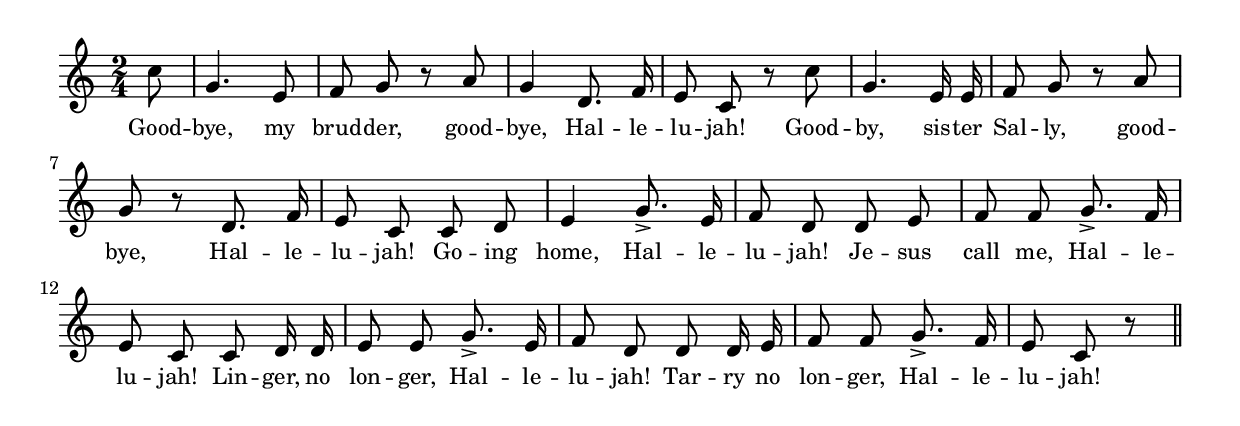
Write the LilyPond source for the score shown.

% 070.ly - Score sheet for "Good-bye"
% Copyright (C) 2007  Marcus Brinkmann <marcus@gnu.org>
%
% This score sheet is free software; you can redistribute it and/or
% modify it under the terms of the Creative Commons Legal Code
% Attribution-ShareALike as published by Creative Commons; either
% version 2.0 of the License, or (at your option) any later version.
%
% This score sheet is distributed in the hope that it will be useful,
% but WITHOUT ANY WARRANTY; without even the implied warranty of
% MERCHANTABILITY or FITNESS FOR A PARTICULAR PURPOSE.  See the
% Creative Commons Legal Code Attribution-ShareALike for more details.
%
% You should have received a copy of the Creative Commons Legal Code
% Attribution-ShareALike along with this score sheet; if not, write to
% Creative Commons, 543 Howard Street, 5th Floor,
% San Francisco, CA 94105-3013  United States

\version "2.10.0"

%\header
%{
%  title = "Good-bye"
%  composer = "trad."
%}

melody =
<<
     \context Voice
    {
	\set Staff.midiInstrument = "acoustic grand"
	\override Staff.VerticalAxisGroup #'minimum-Y-extent = #'(0 . 0)
	
	\autoBeamOff

	\time 2/4
	\clef violin
	\key c \major
	{
	    \partial 8 c''8 | g'4. e'8 | f'8 g' r a' | g'4 d'8. f'16 |
	    e'8 c' r c'' | g'4. e'16 e' | f'8 g' r a' | g' r d'8. f'16 |
	    e'8 c' c' d' | e'4 g'8.-> e'16 | f'8 d' d' e' |
	    f'8 f' g'8.-> f'16 | e'8 c' c' d'16 d' | e'8 e' g'8.-> e'16 |
	    f'8 d' d' d'16 e' | f'8 f' g'8.-> f'16 | e'8 c' r \bar "||"
	}
    }
    \lyricsto "" \new Lyrics
    {
        \override LyricText #'font-size = #0
        \override StanzaNumber #'font-size = #-1

	Good -- bye, my brud -- der, good -- bye,
	Hal -- le -- lu -- jah!
	Good -- by, sis -- ter Sal -- ly, good -- bye,
	Hal -- le -- lu -- jah!
	Go -- ing home,
	Hal -- le -- lu -- jah!
	Je -- sus call me,
	Hal -- le -- lu -- jah!
	Lin -- ger, no lon -- ger,
	Hal -- le -- lu -- jah!
	Tar -- ry no lon -- ger,
	Hal -- le -- lu -- jah!
    }
>>


\score
{
  \new Staff { \melody }

  \layout { indent = 0.0 }
}

\score
{
  \new Staff { \unfoldRepeats \melody }

  
  \midi {
    \context {
      \Score
      tempoWholesPerMinute = #(ly:make-moment 60 4)
      }
    }


}
